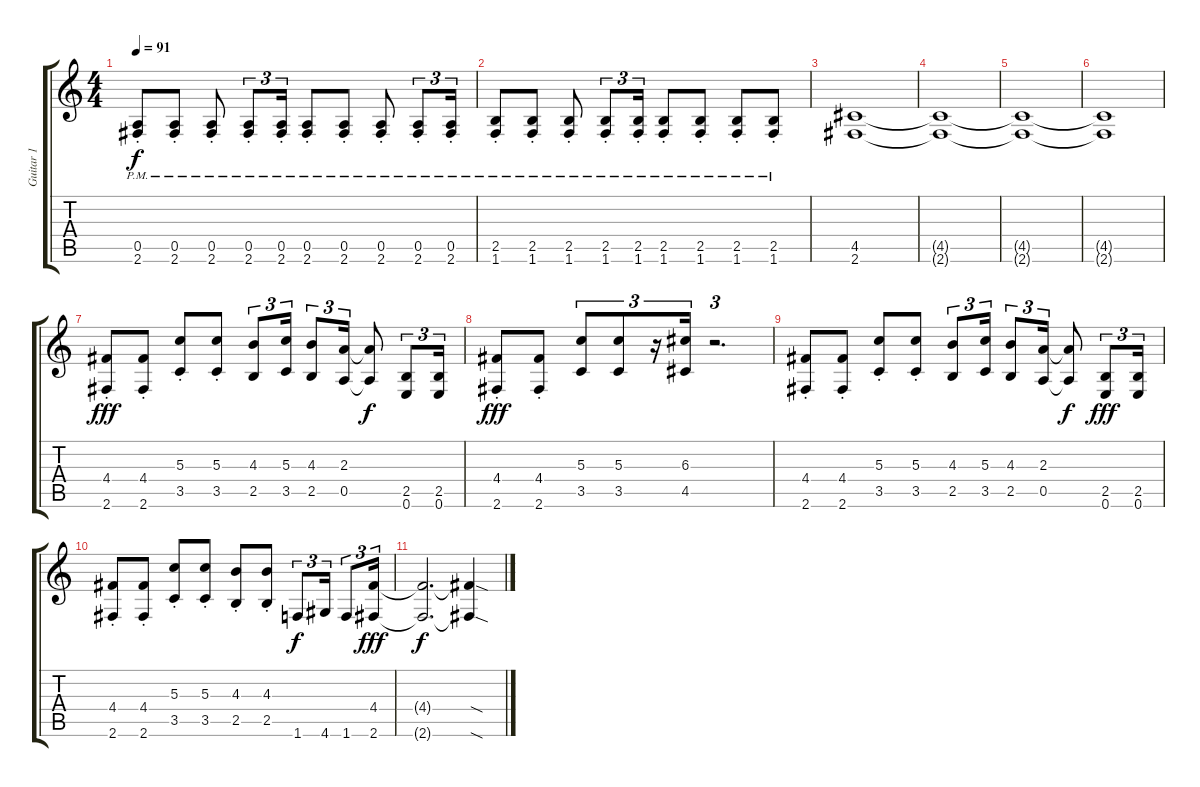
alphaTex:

\track ("Guitar 1" "Guitar 1") {instrument overdrivenguitar}
\staff {score tabs}
\tuning (E4 B3 G3 D3 A2 E2) {hide}
\ts (4 4)
\tempo 91
\clef g2
\ks c
(0.5{pm} 2.6{pm st}).8{dy f} (0.5{pm} 2.6{pm st}).8 (0.5{pm} 2.6{pm st}).8 (0.5{pm} 2.6{pm st}).8{tu (3 2)} (0.5{pm} 2.6{pm st}).16{tu (3 2)} (0.5{pm} 2.6{pm st}).8 (0.5{pm} 2.6{pm st}).8 (0.5{pm} 2.6{pm st}).8 (0.5{pm} 2.6{pm st}).8{tu (3 2)} (0.5{pm} 2.6{pm st}).16{tu (3 2)} |
(2.5{pm st} 1.6{pm st}).8 (2.5{pm st} 1.6{pm st}).8 (2.5{pm st} 1.6{pm st}).8 (2.5{pm st} 1.6{pm st}).8{tu (3 2)} (2.5{pm st} 1.6{pm st}).16{tu (3 2)} (2.5{pm st} 1.6{pm st}).8 (2.5{pm st} 1.6{pm st}).8 (2.5{pm st} 1.6{pm st}).8 (2.5{pm st} 1.6{pm st}).8 |
(4.5 2.6).1{volume 0} |
(4.5{t} 2.6{t}).1 |
(4.5{t} 2.6{t}).1 |
(4.5{t} 2.6{t}).1 |
(4.4{st} 2.6{st}).8{dy fff volume 13} (4.4{st} 2.6{st}).8 (5.3{st} 3.5{st}).8 (5.3{st} 3.5{st}).8 (4.3 2.5).8{tu (3 2)} (5.3 3.5).16{tu (3 2)} (4.3 2.5).8{tu (3 2)} (2.3 0.5).16{tu (3 2)} (2.3{t} 0.5{t}).8{dy f} (2.5 0.6).8{tu (3 2)} (2.5 0.6).16{tu (3 2)} |
(4.4{st} 2.6{st}).8{dy fff} (4.4{st} 2.6{st}).8 (5.3 3.5).8{tu (3 2)} (5.3 3.5).8{tu (3 2)} r.16{tu (3 2)} (6.3 4.5).16{tu (3 2)} r.2{d tu (3 2)} |
(4.4{st} 2.6{st}).8 (4.4{st} 2.6{st}).8 (5.3{st} 3.5{st}).8 (5.3{st} 3.5{st}).8 (4.3 2.5).8{tu (3 2)} (5.3 3.5).16{tu (3 2)} (4.3 2.5).8{tu (3 2)} (2.3 0.5).16{tu (3 2)} (2.3{t} 0.5{t}).8{dy f} (2.5 0.6).8{tu (3 2) dy fff} (2.5 0.6).16{tu (3 2)} |
(4.4{st} 2.6{st}).8 (4.4{st} 2.6{st}).8 (5.3{st} 3.5{st}).8 (5.3{st} 3.5{st}).8 (4.3{st} 2.5{st}).8 (4.3{st} 2.5).8 1.6.8{tu (3 2) dy f} 4.6.16{tu (3 2)} 1.6.8{tu (3 2)} (4.4 2.6).16{tu (3 2) dy fff} |
(4.4{t} 2.6{t}).2{d dy f volume 0} (4.4{sod t} 2.6{sod t}).4
